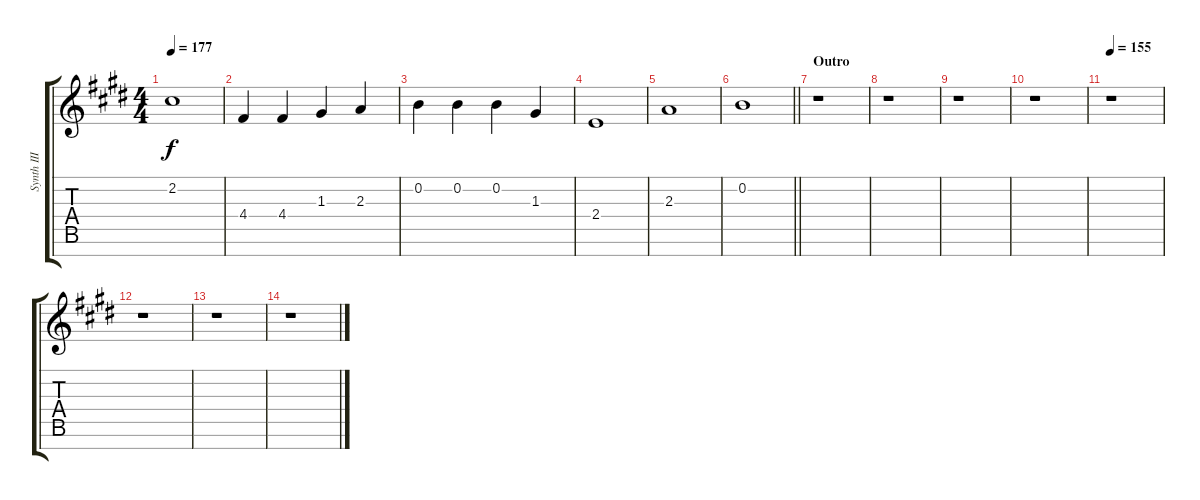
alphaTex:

\track ("Synth III" "Synth III") {instrument fx5brightness}
\staff {score tabs}
\tuning (E5 B4 G4 D4 A3 E3 B2) {hide}
\ts (4 4)
\tempo 177
\clef g2
\ks e
2.2.1{dy f} |
4.4.4 4.4.4 1.3.4 2.3.4 |
0.2.4 0.2.4 0.2.4 1.3.4 |
2.4.1 |
2.3.1 |
\barLineRight lightlight
0.2.1 |
\section ("" "Outro")
r.1 |
r.1 |
r.1 |
r.1 |
\tempo 155
r.1 |
r.1 |
r.1 |
r.1
